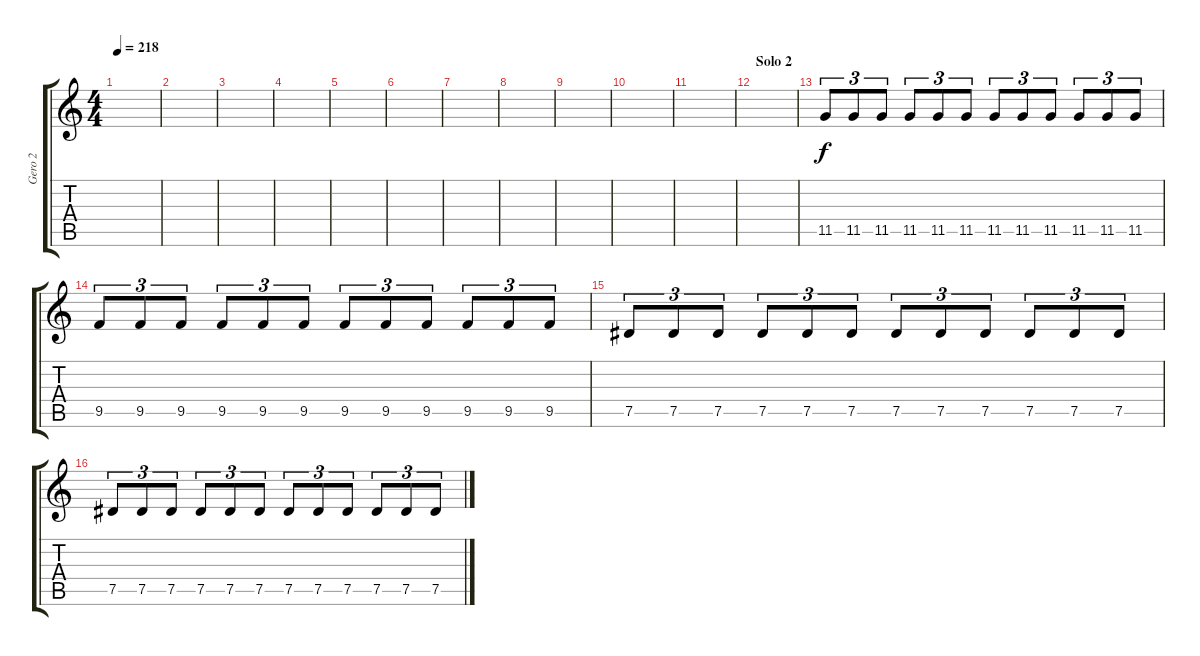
\track ("Gero 2" "Gero 2") {instrument distortionguitar}
\staff {score tabs}
\tuning (Eb4 Bb3 Gb3 Db3 Ab2 Eb2) {hide}
\ts (4 4)
\tempo 218
\clef g2
\ks c
|
|
|
|
|
|
|
|
|
|
|
\section ("" "Solo 2")
|
11.5.8{tu (3 2)} 11.5.8{tu (3 2)} 11.5.8{tu (3 2)} 11.5.8{tu (3 2)} 11.5.8{tu (3 2)} 11.5.8{tu (3 2)} 11.5.8{tu (3 2)} 11.5.8{tu (3 2)} 11.5.8{tu (3 2)} 11.5.8{tu (3 2)} 11.5.8{tu (3 2)} 11.5.8{tu (3 2)} |
9.5.8{tu (3 2)} 9.5.8{tu (3 2)} 9.5.8{tu (3 2)} 9.5.8{tu (3 2)} 9.5.8{tu (3 2)} 9.5.8{tu (3 2)} 9.5.8{tu (3 2)} 9.5.8{tu (3 2)} 9.5.8{tu (3 2)} 9.5.8{tu (3 2)} 9.5.8{tu (3 2)} 9.5.8{tu (3 2)} |
7.5.8{tu (3 2)} 7.5.8{tu (3 2)} 7.5.8{tu (3 2)} 7.5.8{tu (3 2)} 7.5.8{tu (3 2)} 7.5.8{tu (3 2)} 7.5.8{tu (3 2)} 7.5.8{tu (3 2)} 7.5.8{tu (3 2)} 7.5.8{tu (3 2)} 7.5.8{tu (3 2)} 7.5.8{tu (3 2)} |
7.5.8{tu (3 2)} 7.5.8{tu (3 2)} 7.5.8{tu (3 2)} 7.5.8{tu (3 2)} 7.5.8{tu (3 2)} 7.5.8{tu (3 2)} 7.5.8{tu (3 2)} 7.5.8{tu (3 2)} 7.5.8{tu (3 2)} 7.5.8{tu (3 2)} 7.5.8{tu (3 2)} 7.5.8{tu (3 2)}
